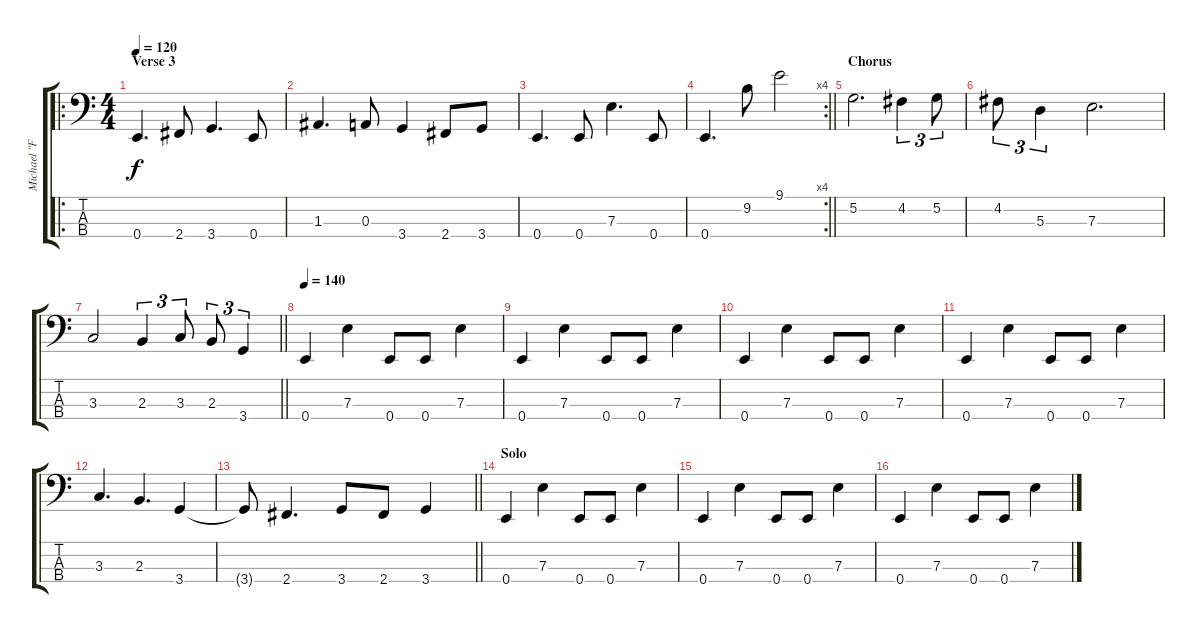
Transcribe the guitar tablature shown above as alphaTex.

\track ("Michael \"Flint\" Vujea" "Michael \"F") {instrument electricbassfinger}
\staff {score tabs}
\tuning (G2 D2 A1 E1) {hide}
\ro
\ts (4 4)
\section ("" "Verse 3")
\tempo 120
\clef f4
\ks c
0.4.4{d dy f} 2.4.8 3.4.4{d} 0.4.8 |
1.3.4{d} 0.3.8 3.4.4 2.4.8 3.4.8 |
0.4.4{d} 0.4.8 7.3.4{d} 0.4.8 |
\rc 4
\barLineRight lightlight
0.4.4{d} 9.2.8 9.1.2 |
\section ("" "Chorus")
5.2.2{d} 4.2.4{tu (3 2)} 5.2.8{tu (3 2)} |
4.2.8{tu (3 2)} 5.3.4{tu (3 2)} 7.3.2{d} |
\barLineRight lightlight
3.3.2 2.3.4{tu (3 2)} 3.3.8{tu (3 2)} 2.3.8{tu (3 2)} 3.4.4{tu (3 2)} |
\tempo 140
0.4.4 7.3.4 0.4.8 0.4.8 7.3.4 |
0.4.4 7.3.4 0.4.8 0.4.8 7.3.4 |
0.4.4 7.3.4 0.4.8 0.4.8 7.3.4 |
0.4.4 7.3.4 0.4.8 0.4.8 7.3.4 |
3.3.4{d} 2.3.4{d} 3.4.4 |
\barLineRight lightlight
3.4{t}.8 2.4.4{d} 3.4.8 2.4.8 3.4.4 |
\section ("" "Solo")
0.4.4 7.3.4 0.4.8 0.4.8 7.3.4 |
0.4.4 7.3.4 0.4.8 0.4.8 7.3.4 |
0.4.4 7.3.4 0.4.8 0.4.8 7.3.4
